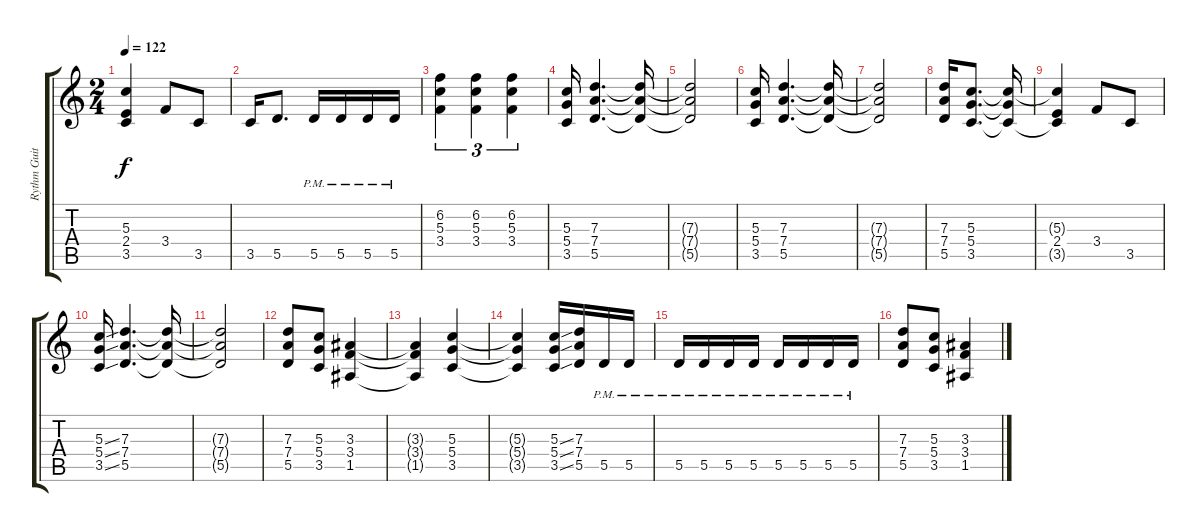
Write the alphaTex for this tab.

\track ("Rythm Guitar" "Rythm Guit") {instrument distortionguitar}
\staff {score tabs}
\tuning (E4 B3 G3 D3 A2 E2) {hide}
\ts (2 4)
\tempo 122
\clef g2
\ks c
(5.3{t} 2.4 3.5{t}).4{dy f} 3.4.8 3.5.8 |
3.5.16 5.5.8{d} 5.5{pm}.16 5.5{pm}.16 5.5{pm}.16 5.5{pm}.16 |
(6.2 5.3 3.4).4{tu (3 2)} (6.2 5.3 3.4).4{tu (3 2)} (6.2 5.3 3.4).4{tu (3 2)} |
(5.3 5.4 3.5).16 (7.3 7.4 5.5).4{d} (7.3{t} 7.4{t} 5.5{t}).16 |
(7.3{t} 7.4{t} 5.5{t}).2 |
(5.3 5.4 3.5).16 (7.3 7.4 5.5).4{d} (7.3{t} 7.4{t} 5.5{t}).16 |
(7.3{t} 7.4{t} 5.5{t}).2 |
(7.3 7.4 5.5).16 (5.3 5.4 3.5).8{d} (5.3{t} 5.4{t} 3.5{t}).16 |
(5.3{t} 2.4 3.5{t}).4 3.4.8 3.5.8 |
(5.3{ss} 5.4{ss} 3.5{ss}).16 (7.3 7.4 5.5).4{d} (7.3{t} 7.4{t} 5.5{t}).16 |
(7.3{t} 7.4{t} 5.5{t}).2 |
(7.3 7.4 5.5).8 (5.3 5.4 3.5).8 (3.3 3.4 1.5).4 |
(3.3{t} 3.4{t} 1.5{t}).4 (5.3 5.4 3.5).4 |
(5.3{t} 5.4{t} 3.5{t}).4 (5.3{ss} 5.4{ss} 3.5{ss}).16 (7.3 7.4 5.5).16 5.5{pm}.16 5.5{pm}.16 |
5.5{pm}.16 5.5{pm}.16 5.5{pm}.16 5.5{pm}.16 5.5{pm}.16 5.5{pm}.16 5.5{pm}.16 5.5{pm}.16 |
(7.3 7.4 5.5).8 (5.3 5.4 3.5).8 (3.3 3.4 1.5).4
